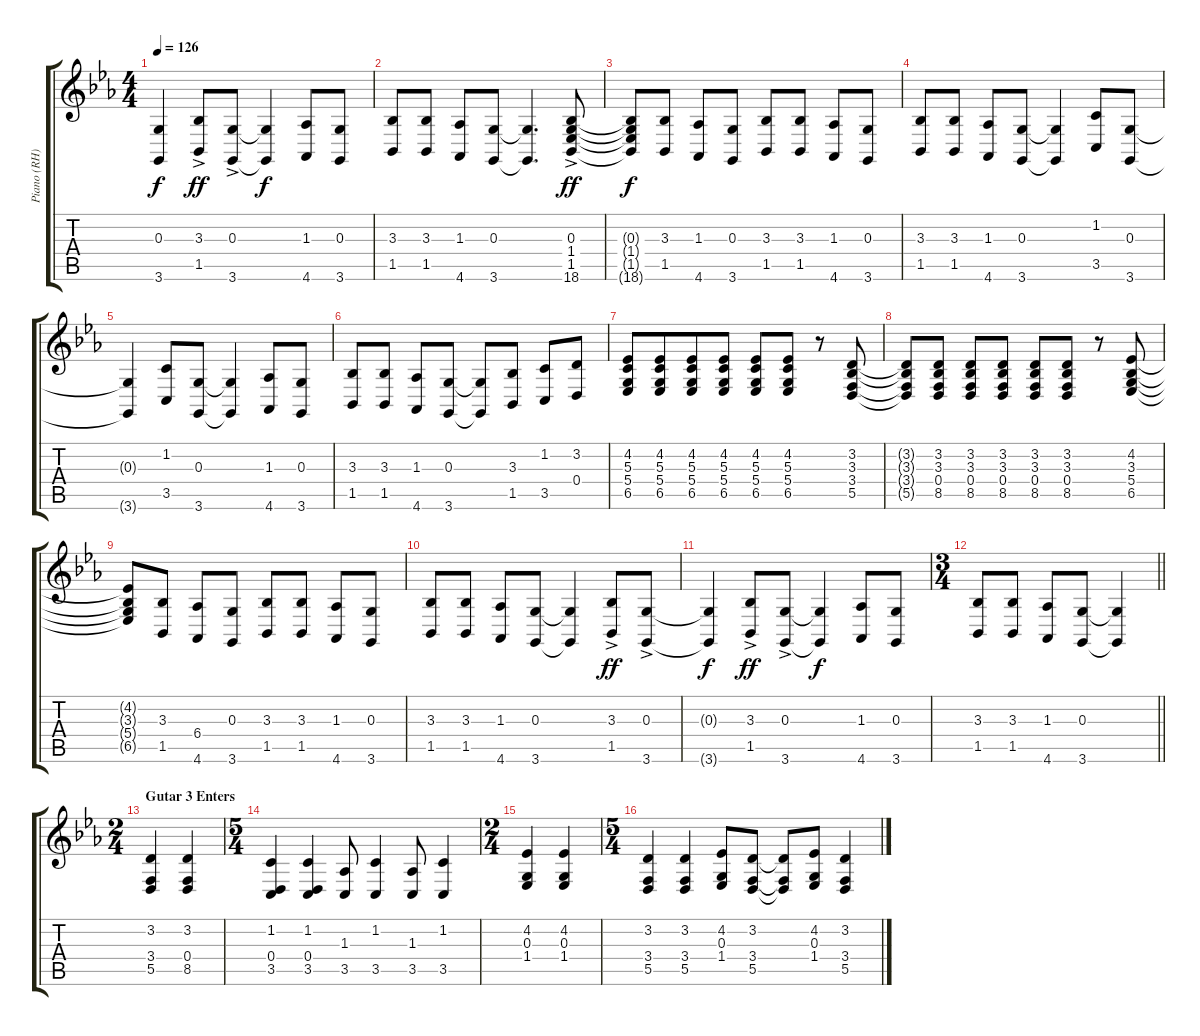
\track ("Piano (RH)" "Piano (RH)") {instrument acousticgrandpiano}
\staff {score tabs}
\tuning (E4 B3 G3 D3 A2 E2) {hide}
\ts (4 4)
\tempo 126
\clef g2
\ks eb
(0.3{t} 3.6{t}).4{dy f} (3.3{ac} 1.5{ac}).8{dy ff} (0.3 3.6{ac}).8 (0.3{t} 3.6{t}).4{dy f} (1.3 4.6).8 (0.3 3.6).8 |
(3.3 1.5).8 (3.3 1.5).8 (1.3 4.6).8 (0.3 3.6).8 (0.3{t} 3.6{t}).4{d} (0.3{ac} 1.4{ac} 1.5{ac} 18.6{ac}).8{dy ff} |
(0.3{t} 1.4{t} 1.5{t} 18.6{t}).8{dy f} (3.3 1.5).8 (1.3 4.6).8 (0.3 3.6).8 (3.3 1.5).8 (3.3 1.5).8 (1.3 4.6).8 (0.3 3.6).8 |
(3.3 1.5).8 (3.3 1.5).8 (1.3 4.6).8 (0.3 3.6).8 (0.3{t} 3.6{t}).4 (1.2 3.5).8 (0.3 3.6).8 |
(0.3{t} 3.6{t}).4 (1.2 3.5).8 (0.3 3.6).8 (0.3{t} 3.6{t}).4 (1.3 4.6).8 (0.3 3.6).8 |
(3.3 1.5).8 (3.3 1.5).8 (1.3 4.6).8 (0.3 3.6).8 (0.3{t} 3.6{t}).8 (3.3 1.5).8 (1.2 3.5).8 (3.2 0.4).8 |
(4.2 5.3 5.4 6.5).8{beam Up} (4.2 5.3 5.4 6.5).8{beam Up beam merge} (4.2 5.3 5.4 6.5).8{beam Up} (4.2 5.3 5.4 6.5).8{beam Up} (4.2 5.3 5.4 6.5).8{beam Up} (4.2 5.3 5.4 6.5).8{beam Up} r.8 (3.2 3.3 3.4 5.5).8{beam Up} |
(3.2{t} 3.3{t} 3.4{t} 5.5{t}).8{beam Up} (3.2 3.3 0.4 8.5).8{beam Up} (3.2 3.3 0.4 8.5).8{beam Up} (3.2 3.3 0.4 8.5).8{beam Up} (3.2 3.3 0.4 8.5).8{beam Up} (3.2 3.3 0.4 8.5).8{beam Up} r.8 (4.2 3.3 5.4 6.5).8 |
(4.2{t} 3.3{t} 5.4{t} 6.5{t}).8 (3.3 1.5).8 (6.4 4.6).8 (0.3 3.6).8 (3.3 1.5).8 (3.3 1.5).8 (1.3 4.6).8 (0.3 3.6).8 |
(3.3 1.5).8 (3.3 1.5).8 (1.3 4.6).8 (0.3 3.6).8 (0.3{t} 3.6{t}).4 (3.3{ac} 1.5{ac}).8{dy ff} (0.3{ac} 3.6{ac}).8 |
(0.3{t} 3.6{t}).4{dy f} (3.3{ac} 1.5{ac}).8{dy ff} (0.3{ac} 3.6{ac}).8 (0.3{t} 3.6{t}).4{dy f} (1.3 4.6).8 (0.3 3.6).8 |
\ts (3 4)
\barLineRight lightlight
(3.3 1.5).8 (3.3 1.5).8 (1.3 4.6).8 (0.3 3.6).8 (0.3{t} 3.6{t}).4 |
\ts (2 4)
\section ("" "Gutar 3 Enters")
(3.2 3.4 5.5).4 (3.2 0.4 8.5).4 |
\ts (5 4)
(1.2 0.4 3.5).4 (1.2 0.4 3.5).4 (1.3 3.5).8 (1.2 3.5).4 (1.3 3.5).8 (1.2 3.5).4 |
\ts (2 4)
(4.2 0.3 1.4).4 (4.2 0.3 1.4).4 |
\ts (5 4)
(3.2 3.4 5.5).4 (3.2 3.4 5.5).4 (4.2 0.3 1.4).8 (3.2 3.4 5.5).8 (3.2{t} 3.4{t} 5.5{t}).8 (4.2 0.3 1.4).8 (3.2 3.4 5.5).4
